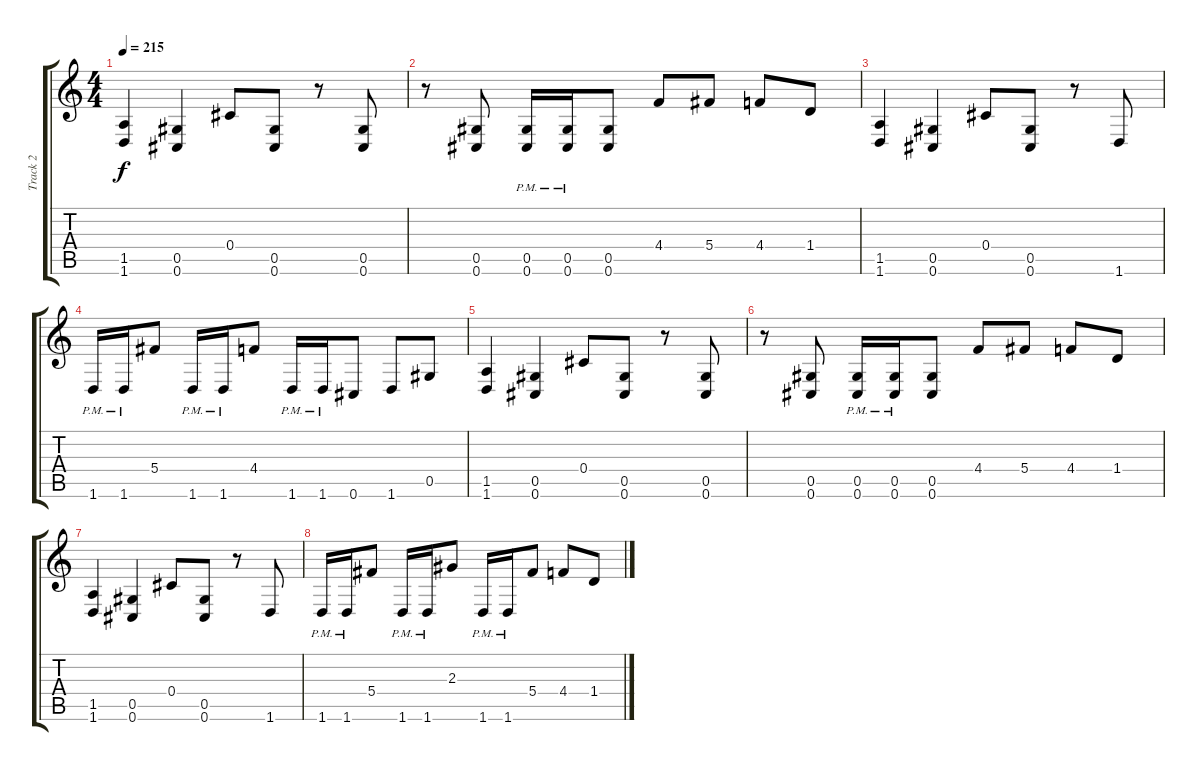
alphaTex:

\track ("Track 2" "Track 2") {instrument distortionguitar}
\staff {score tabs}
\tuning (Eb4 Bb3 Gb3 Db3 Ab2 Db2) {hide}
\ts (4 4)
\tempo 215
\clef g2
\ks c
(1.5 1.6).4{dy f} (0.5 0.6).4 0.4.8 (0.5 0.6).8 r.8 (0.5 0.6).8 |
r.8 (0.5 0.6).8 (0.5{pm} 0.6{pm}).16 (0.5{pm} 0.6{pm}).16 (0.5 0.6).8 4.4.8 5.4.8 4.4.8 1.4.8 |
(1.5 1.6).4 (0.5 0.6).4 0.4.8 (0.5 0.6).8 r.8 1.6.8 |
1.6{pm}.16 1.6{pm}.16 5.4.8 1.6{pm}.16 1.6{pm}.16 4.4.8 1.6{pm}.16 1.6{pm}.16 0.6.8 1.6.8 0.5.8 |
(1.5 1.6).4 (0.5 0.6).4 0.4.8 (0.5 0.6).8 r.8 (0.5 0.6).8 |
r.8 (0.5 0.6).8 (0.5{pm} 0.6{pm}).16 (0.5{pm} 0.6{pm}).16 (0.5 0.6).8 4.4.8 5.4.8 4.4.8 1.4.8 |
(1.5 1.6).4 (0.5 0.6).4 0.4.8 (0.5 0.6).8 r.8 1.6.8 |
1.6{pm}.16 1.6{pm}.16 5.4.8 1.6{pm}.16 1.6{pm}.16 2.3.8 1.6{pm}.16 1.6{pm}.16 5.4.8 4.4.8 1.4.8
